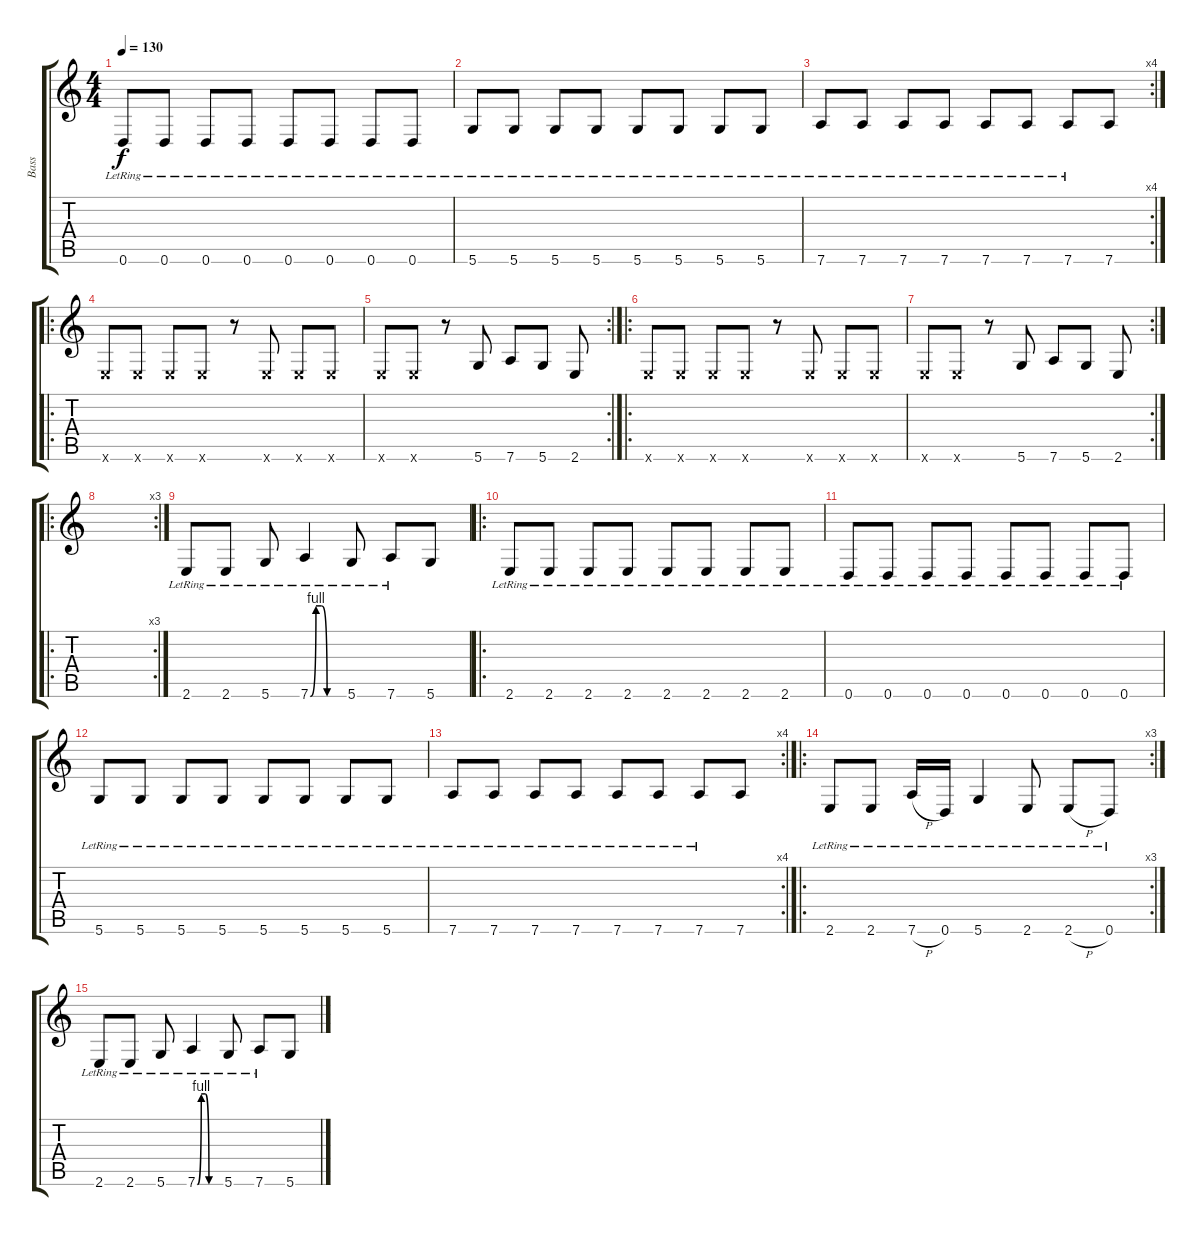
\track ("Bass" "Bass") {instrument electricbassfinger}
\staff {score tabs}
\tuning (E4 B3 G3 D3 A2 D2) {hide}
\ts (4 4)
\tempo 130
\clef g2
\ks c
0.6{lr}.8{dy f} 0.6{lr}.8 0.6{lr}.8 0.6{lr}.8 0.6{lr}.8 0.6{lr}.8 0.6{lr}.8 0.6{lr}.8 |
5.6{lr}.8 5.6{lr}.8 5.6{lr}.8 5.6{lr}.8 5.6{lr}.8 5.6{lr}.8 5.6{lr}.8 5.6{lr}.8 |
\rc 4
7.6{lr}.8 7.6{lr}.8 7.6{lr}.8 7.6{lr}.8 7.6{lr}.8 7.6{lr}.8 7.6{lr}.8 7.6.8 |
\ro
2.6{x}.8 2.6{x}.8 2.6{x}.8 2.6{x}.8 r.8 2.6{x}.8 2.6{x}.8 2.6{x}.8 |
\rc 2
2.6{x}.8 2.6{x}.8 r.8 5.6.8 7.6.8 5.6.8 2.6.8 |
\ro
2.6{x}.8 2.6{x}.8 2.6{x}.8 2.6{x}.8 r.8 2.6{x}.8 2.6{x}.8 2.6{x}.8 |
\rc 2
2.6{x}.8 2.6{x}.8 r.8 5.6.8 7.6.8 5.6.8 2.6.8 |
\ro
\rc 3
|
2.6{lr}.8 2.6{lr}.8 5.6{lr}.8 7.6{be (custom 0 0 10 4 20 4 30 0 60 0) lr}.4 5.6{lr}.8 7.6{lr}.8 5.6.8 |
\ro
2.6{lr}.8 2.6{lr}.8 2.6{lr}.8 2.6{lr}.8 2.6{lr}.8 2.6{lr}.8 2.6{lr}.8 2.6{lr}.8 |
0.6{lr}.8 0.6{lr}.8 0.6{lr}.8 0.6{lr}.8 0.6{lr}.8 0.6{lr}.8 0.6{lr}.8 0.6{lr}.8 |
5.6{lr}.8 5.6{lr}.8 5.6{lr}.8 5.6{lr}.8 5.6{lr}.8 5.6{lr}.8 5.6{lr}.8 5.6{lr}.8 |
\rc 4
7.6{lr}.8 7.6{lr}.8 7.6{lr}.8 7.6{lr}.8 7.6{lr}.8 7.6{lr}.8 7.6{lr}.8 7.6.8 |
\ro
\rc 3
2.6{lr}.8 2.6{lr}.8 7.6{h lr}.16 0.6{lr}.16 5.6{lr}.4 2.6{lr}.8 2.6{h lr}.8 0.6{lr}.8 |
2.6{lr}.8 2.6{lr}.8 5.6{lr}.8 7.6{be (custom 0 0 10 4 20 4 30 0 60 0) lr}.4 5.6{lr}.8 7.6{lr}.8 5.6.8
